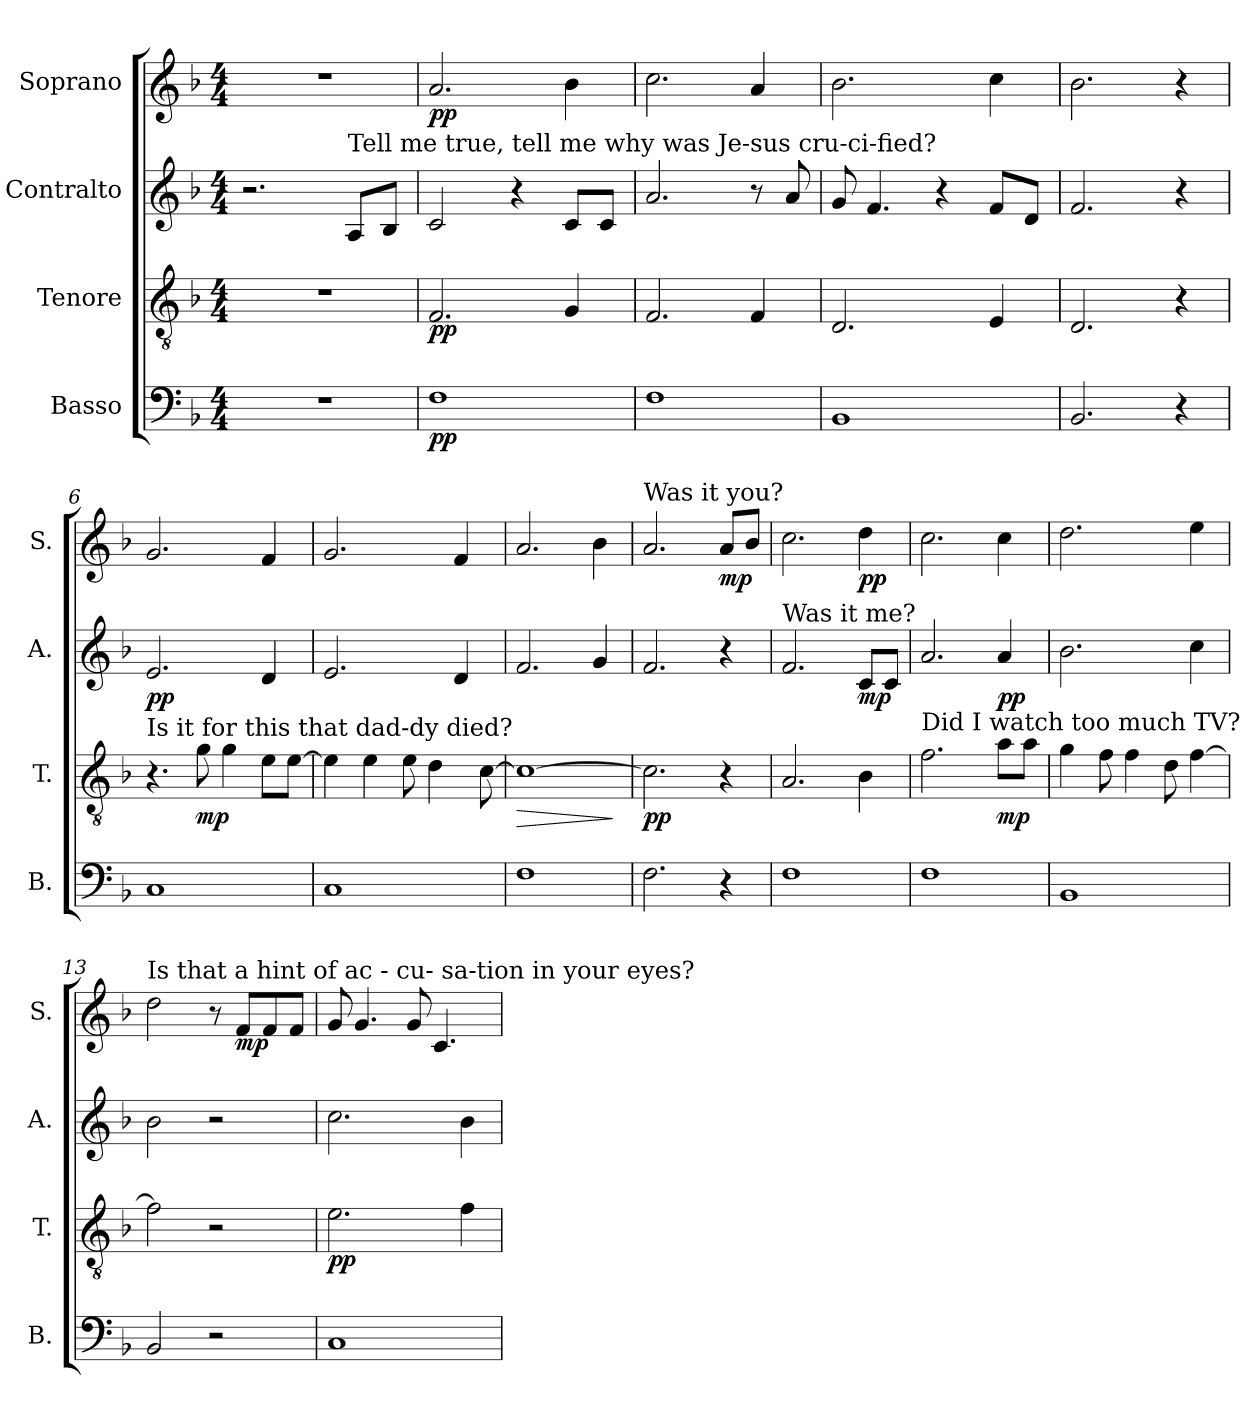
**kern	**dynam	**kern	**dynam	**kern	**dynam	**kern	**dynam
*part4	*part4	*part3	*part3	*part2	*part2	*part1	*part1
*staff4	*staff4	*staff3	*staff3	*staff2	*staff2	*staff1	*staff1
*I"Basso	*	*I"Tenore	*	*I"Contralto	*	*I"Soprano	*
*I'B.	*	*I'T.	*	*I'A.	*	*I'S.	*
*clefF4	*	*clefGv2	*	*clefG2	*	*clefG2	*
*k[b-]	*	*k[b-]	*	*k[b-]	*	*k[b-]	*
*M4/4	*	*M4/4	*	*M4/4	*	*M4/4	*
=1	=1	=1	=1	=1	=1	=1	=1
1r	.	1r	.	2.r	.	1r	.
!	!	!	!	!LO:TX:a:t=Tell me true,   tell me why       was    Je-sus       cru-ci-fied?	!	!	!
.	.	.	.	8A/L	.	.	.
.	.	.	.	8B-/J	.	.	.
=2	=2	=2	=2	=2	=2	=2	=2
!	!LO:DY:b	!	!LO:DY:b	!	!	!	!LO:DY:b
1F	pp	2.F/	pp	2c/	.	2.a/	pp
.	.	.	.	4r	.	.	.
.	.	4G/	.	8c/L	.	4b-\	.
.	.	.	.	8c/J	.	.	.
=3	=3	=3	=3	=3	=3	=3	=3
1F	.	2.F/	.	2.a/	.	2.cc\	.
.	.	4F/	.	8r	.	4a/	.
.	.	.	.	8a/	.	.	.
=4	=4	=4	=4	=4	=4	=4	=4
1BB-	.	2.D/	.	8g/	.	2.b-\	.
.	.	.	.	4.f/	.	.	.
.	.	.	.	4r	.	.	.
.	.	4E/	.	8f/L	.	4cc\	.
.	.	.	.	8d/J	.	.	.
=5	=5	=5	=5	=5	=5	=5	=5
2.BB-/	.	2.D/	.	2.f/	.	2.b-\	.
4r	.	4r	.	4r	.	4r	.
=6	=6	=6	=6	=6	=6	=6	=6
!	!	!LO:TX:a:t=Is it  for this  that dad-dy died?	!	!	!	!	!
!	!	!	!	!	!LO:DY:b	!	!
1C	.	4.r	.	2.e/	pp	2.g/	.
!	!	!	!LO:DY:b	!	!	!	!
.	.	8g\	mp	.	.	.	.
.	.	4g\	.	.	.	.	.
.	.	8e\L	.	4d/	.	4f/	.
.	.	[8e\J	.	.	.	.	.
=7	=7	=7	=7	=7	=7	=7	=7
1C	.	4e\]	.	2.e/	.	2.g/	.
.	.	4e\	.	.	.	.	.
.	.	8e\	.	.	.	.	.
.	.	4d\	.	.	.	.	.
.	.	.	.	4d/	.	4f/	.
.	.	[8c\	.	.	.	.	.
!!LO:LB:g=z
=8	=8	=8	=8	=8	=8	=8	=8
!	!	!	!LO:HP:b	!	!	!	!
1F	.	1c_	>	2.f/	.	2.a/	.
.	.	.	.	4g/	.	4b-\	.
.	.	.	]	.	.	.	.
=9	=9	=9	=9	=9	=9	=9	=9
!	!	!	!	!	!	!LO:TX:a:t=Was it you?	!
!	!	!	!LO:DY:b	!	!	!	!
2.F\	.	2.c\]	pp	2.f/	.	2.a/	.
!	!	!	!	!	!	!	!LO:DY:b
4r	.	4r	.	4r	.	8a/L	mp
.	.	.	.	.	.	8b-/J	.
=10	=10	=10	=10	=10	=10	=10	=10
!	!	!	!	!LO:TX:a:t=Was it me?	!	!	!
1F	.	2.A/	.	2.f/	.	2.cc\	.
!	!	!	!	!	!LO:DY:b	!	!LO:DY:b
.	.	4B-\	.	8c/L	mp	4dd\	pp
.	.	.	.	8c/J	.	.	.
=11	=11	=11	=11	=11	=11	=11	=11
!	!	!LO:TX:a:t=Did I watch too much TV?	!	!	!	!	!
1F	.	2.f\	.	2.a/	.	2.cc\	.
!	!	!	!LO:DY:b	!	!LO:DY:b	!	!
.	.	8a\L	mp	4a/	pp	4cc\	.
.	.	8a\J	.	.	.	.	.
=12	=12	=12	=12	=12	=12	=12	=12
1BB-	.	4g\	.	2.b-\	.	2.dd\	.
.	.	8f\	.	.	.	.	.
.	.	4f\	.	.	.	.	.
.	.	8d\	.	.	.	.	.
.	.	[4f\	.	4cc\	.	4ee\	.
=13	=13	=13	=13	=13	=13	=13	=13
!	!	!	!	!	!	!LO:TX:a:t=Is that a  hint of ac - cu-   sa-tion in your eyes?	!
2BB-/	.	2f\]	.	2b-\	.	2dd\	.
2r	.	2r	.	2r	.	8r	.
!	!	!	!	!	!	!	!LO:DY:b
.	.	.	.	.	.	8f/L	mp
.	.	.	.	.	.	8f/	.
.	.	.	.	.	.	8f/J	.
=14	=14	=14	=14	=14	=14	=14	=14
!	!	!	!LO:DY:b	!	!	!	!
1C	.	2.e\	pp	2.cc\	.	8g/	.
.	.	.	.	.	.	4.g/	.
.	.	.	.	.	.	8g/	.
.	.	.	.	.	.	4.c/	.
.	.	4f\	.	4b-\	.	.	.
=	=	=	=	=	=	=	=
*-	*-	*-	*-	*-	*-	*-	*-
